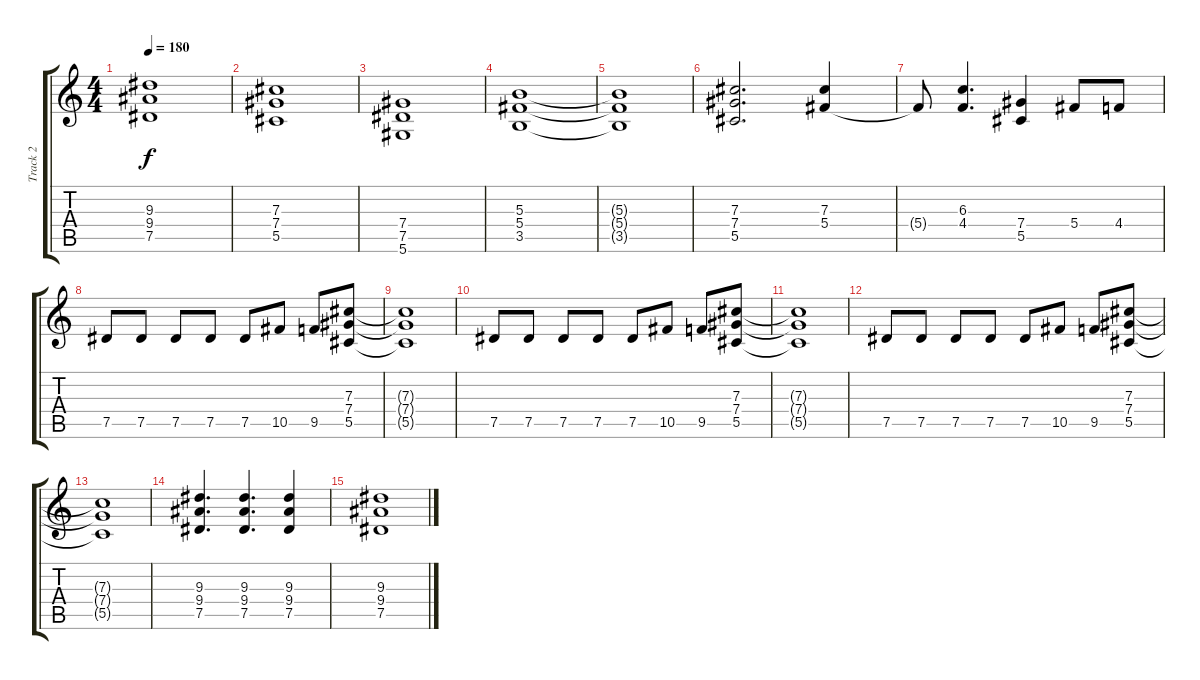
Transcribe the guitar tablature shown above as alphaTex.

\track ("Track 2" "Track 2") {instrument distortionguitar}
\staff {score tabs}
\tuning (Eb4 Bb3 Gb3 Db3 Ab2 Eb2) {hide}
\ts (4 4)
\tempo 180
\clef g2
\ks c
(9.3 9.4 7.5).1{dy f} |
(7.3 7.4 5.5).1 |
(7.4 7.5 5.6).1 |
(5.3 5.4 3.5).1 |
(5.3{t} 5.4{t} 3.5{t}).1 |
(7.3 7.4 5.5).2{d} (7.3 5.4).4 |
5.4{t}.8 (6.3 4.4).4{d} (7.4 5.5).4 5.4.8 4.4.8 |
7.5.8 7.5.8 7.5.8 7.5.8 7.5.8 10.5.8 9.5.8 (7.3 7.4 5.5).8 |
(7.3{t} 7.4{t} 5.5{t}).1 |
7.5.8 7.5.8 7.5.8 7.5.8 7.5.8 10.5.8 9.5.8 (7.3 7.4 5.5).8 |
(7.3{t} 7.4{t} 5.5{t}).1 |
7.5.8 7.5.8 7.5.8 7.5.8 7.5.8 10.5.8 9.5.8 (7.3 7.4 5.5).8 |
(7.3{t} 7.4{t} 5.5{t}).1 |
(9.3 9.4 7.5).4{d} (9.3 9.4 7.5).4{d} (9.3 9.4 7.5).4 |
(9.3 9.4 7.5).1
